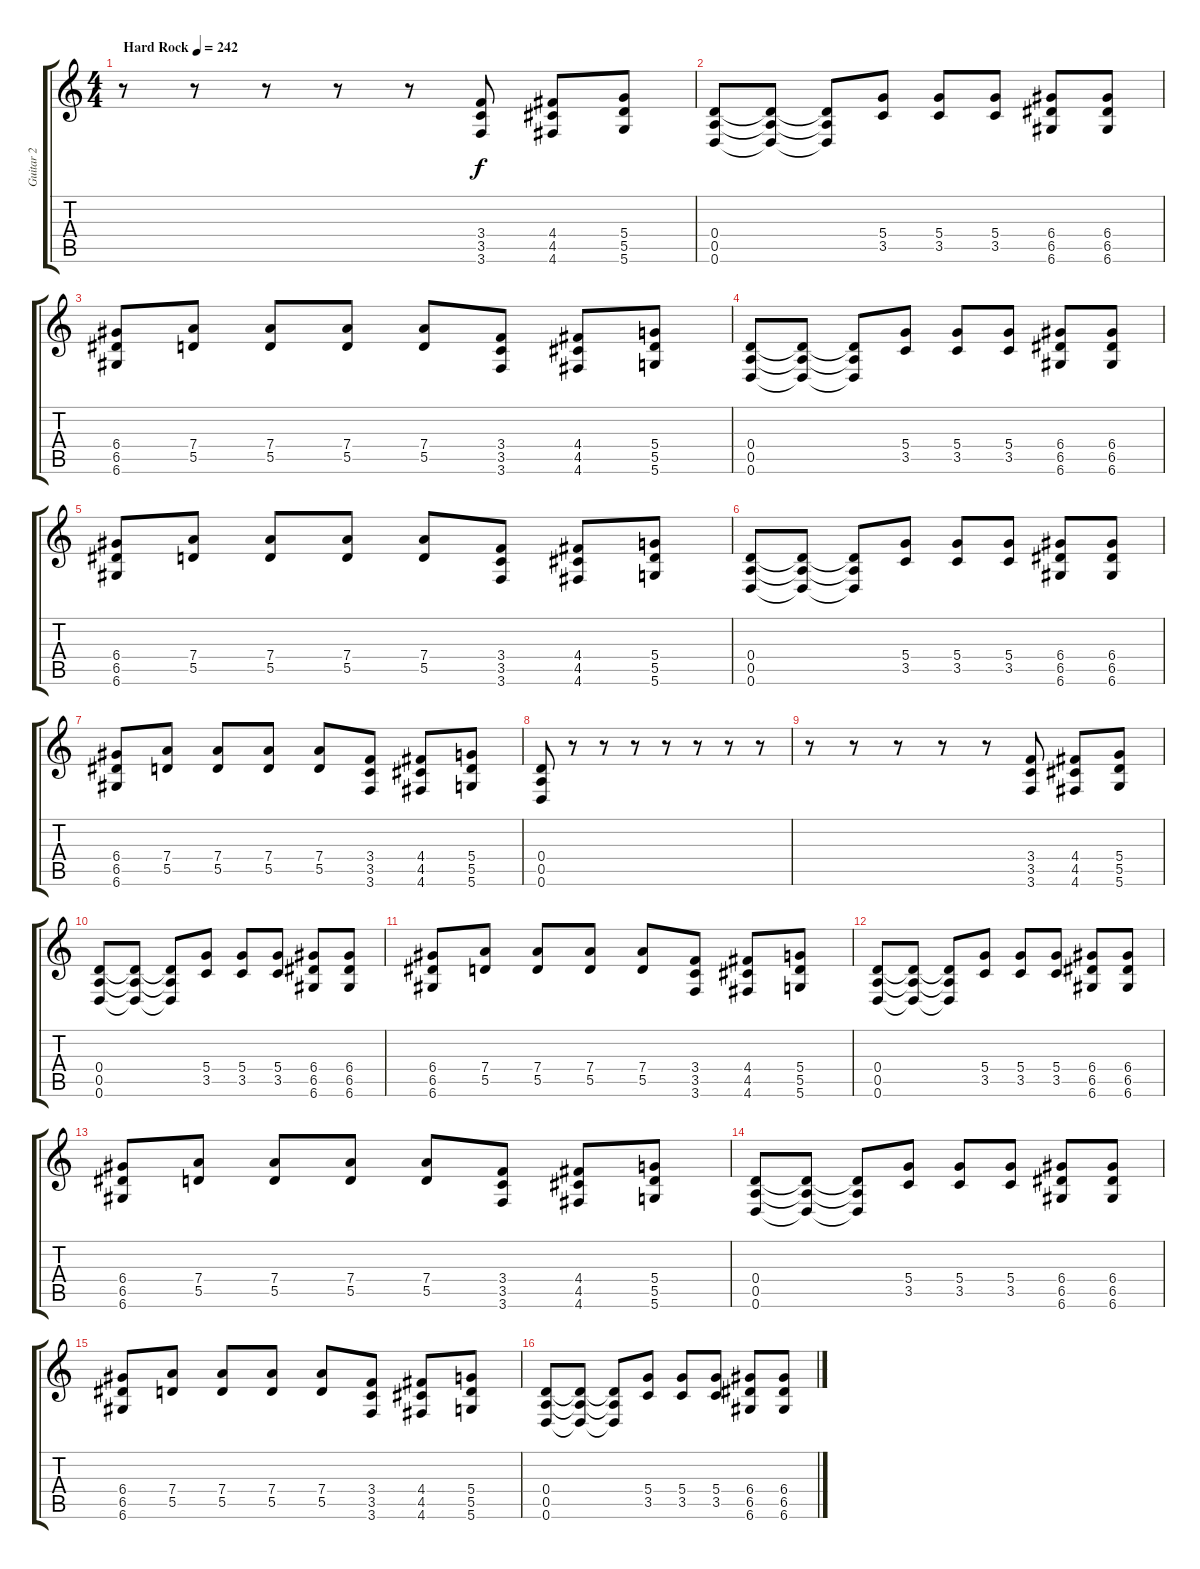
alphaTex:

\track ("Guitar 2" "Guitar 2") {instrument distortionguitar}
\staff {score tabs}
\tuning (E4 B3 G3 D3 A2 D2) {hide}
\ts (4 4)
\tempo (242 "Hard Rock")
\clef g2
\ks c
r.8{dy f instrument distortionguitar} r.8 r.8 r.8 r.8 (3.4 3.5 3.6).8 (4.4 4.5 4.6).8 (5.4 5.5 5.6).8 |
(0.4 0.5 0.6).8 (0.4{t} 0.5{t} 0.6{t}).8 (0.4{t} 0.5{t} 0.6{t}).8 (5.4 3.5).8 (5.4 3.5).8 (5.4 3.5).8 (6.4 6.5 6.6).8 (6.4 6.5 6.6).8 |
(6.4 6.5 6.6).8 (7.4 5.5).8 (7.4 5.5).8 (7.4 5.5).8 (7.4 5.5).8 (3.4 3.5 3.6).8 (4.4 4.5 4.6).8 (5.4 5.5 5.6).8 |
(0.4 0.5 0.6).8 (0.4{t} 0.5{t} 0.6{t}).8 (0.4{t} 0.5{t} 0.6{t}).8 (5.4 3.5).8 (5.4 3.5).8 (5.4 3.5).8 (6.4 6.5 6.6).8 (6.4 6.5 6.6).8 |
(6.4 6.5 6.6).8 (7.4 5.5).8 (7.4 5.5).8 (7.4 5.5).8 (7.4 5.5).8 (3.4 3.5 3.6).8 (4.4 4.5 4.6).8 (5.4 5.5 5.6).8 |
(0.4 0.5 0.6).8 (0.4{t} 0.5{t} 0.6{t}).8 (0.4{t} 0.5{t} 0.6{t}).8 (5.4 3.5).8 (5.4 3.5).8 (5.4 3.5).8 (6.4 6.5 6.6).8 (6.4 6.5 6.6).8 |
(6.4 6.5 6.6).8 (7.4 5.5).8 (7.4 5.5).8 (7.4 5.5).8 (7.4 5.5).8 (3.4 3.5 3.6).8 (4.4 4.5 4.6).8 (5.4 5.5 5.6).8 |
(0.4 0.5 0.6).8 r.8 r.8 r.8 r.8 r.8 r.8 r.8 |
r.8 r.8 r.8 r.8 r.8 (3.4 3.5 3.6).8 (4.4 4.5 4.6).8 (5.4 5.5 5.6).8 |
(0.4 0.5 0.6).8 (0.4{t} 0.5{t} 0.6{t}).8 (0.4{t} 0.5{t} 0.6{t}).8 (5.4 3.5).8 (5.4 3.5).8 (5.4 3.5).8 (6.4 6.5 6.6).8 (6.4 6.5 6.6).8 |
(6.4 6.5 6.6).8 (7.4 5.5).8 (7.4 5.5).8 (7.4 5.5).8 (7.4 5.5).8 (3.4 3.5 3.6).8 (4.4 4.5 4.6).8 (5.4 5.5 5.6).8 |
(0.4 0.5 0.6).8 (0.4{t} 0.5{t} 0.6{t}).8 (0.4{t} 0.5{t} 0.6{t}).8 (5.4 3.5).8 (5.4 3.5).8 (5.4 3.5).8 (6.4 6.5 6.6).8 (6.4 6.5 6.6).8 |
(6.4 6.5 6.6).8 (7.4 5.5).8 (7.4 5.5).8 (7.4 5.5).8 (7.4 5.5).8 (3.4 3.5 3.6).8 (4.4 4.5 4.6).8 (5.4 5.5 5.6).8 |
(0.4 0.5 0.6).8 (0.4{t} 0.5{t} 0.6{t}).8 (0.4{t} 0.5{t} 0.6{t}).8 (5.4 3.5).8 (5.4 3.5).8 (5.4 3.5).8 (6.4 6.5 6.6).8 (6.4 6.5 6.6).8 |
(6.4 6.5 6.6).8 (7.4 5.5).8 (7.4 5.5).8 (7.4 5.5).8 (7.4 5.5).8 (3.4 3.5 3.6).8 (4.4 4.5 4.6).8 (5.4 5.5 5.6).8 |
(0.4 0.5 0.6).8 (0.4{t} 0.5{t} 0.6{t}).8 (0.4{t} 0.5{t} 0.6{t}).8 (5.4 3.5).8 (5.4 3.5).8 (5.4 3.5).8 (6.4 6.5 6.6).8 (6.4 6.5 6.6).8
